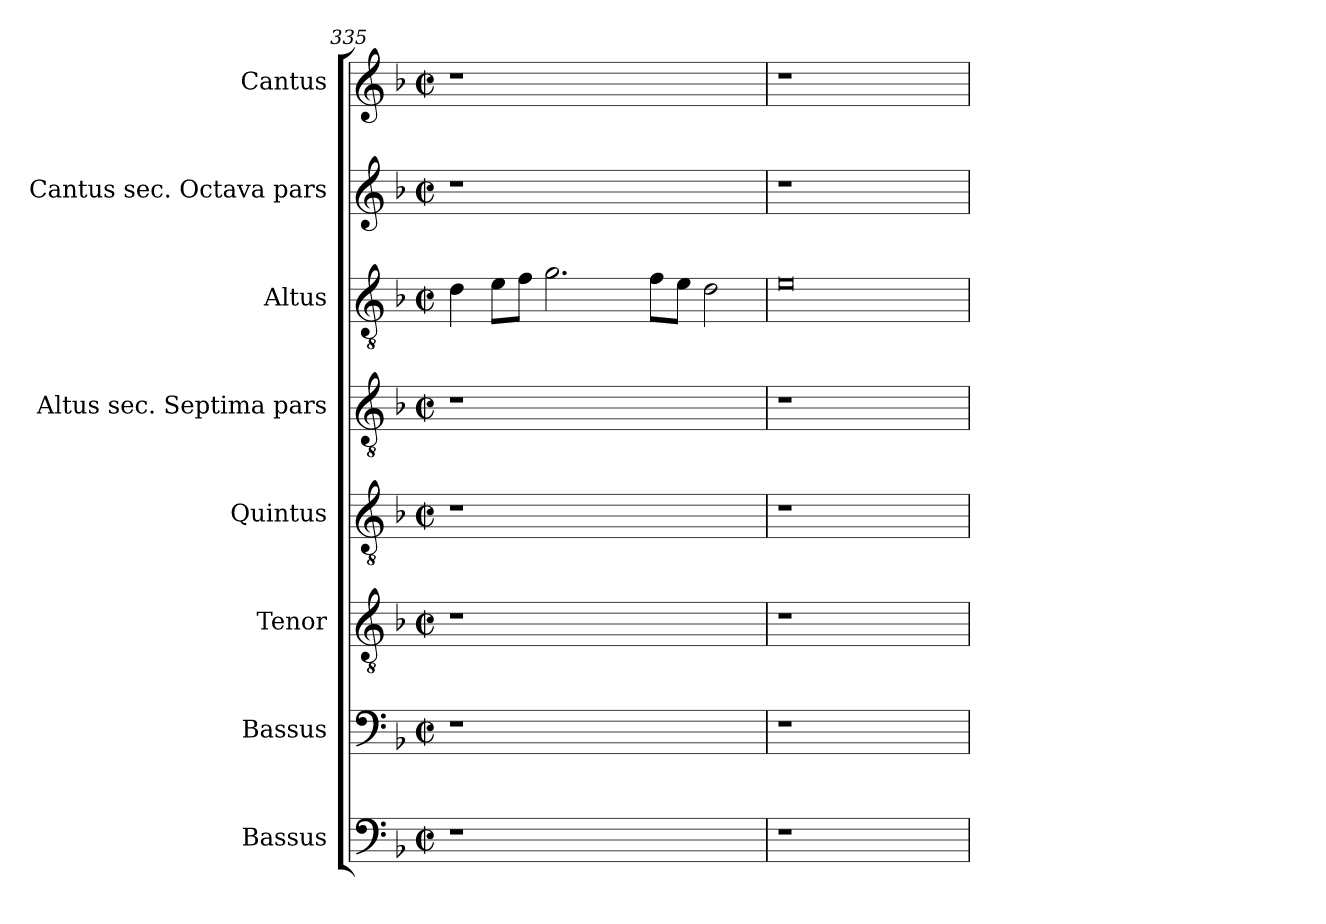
**kern	**kern	**kern	**kern	**kern	**kern	**kern	**kern
*part8	*part7	*part6	*part5	*part4	*part3	*part2	*part1
*staff8	*staff7	*staff6	*staff5	*staff4	*staff3	*staff2	*staff1
*I"Bassus	*I"Bassus	*I"Tenor	*I"Quintus	*I"Altus sec. Septima pars	*I"Altus	*I"Cantus sec. Octava pars	*I"Cantus
*	*I'Bassus	*I'Tenor	*I'Quintus	*	*I'Altus	*	*I'Cantus
*clefF4	*clefF4	*clefGv2	*clefGv2	*clefGv2	*clefGv2	*clefG2	*clefG2
*k[b-]	*k[b-]	*k[b-]	*k[b-]	*k[b-]	*k[b-]	*k[b-]	*k[b-]
*F:	*F:	*F:	*F:	*F:	*F:	*F:	*F:
*M2/2	*M2/2	*M2/2	*M2/2	*M2/2	*M2/2	*M2/2	*M2/2
*met(c|)	*met(c|)	*met(c|)	*met(c|)	*met(c|)	*met(c|)	*met(c|)	*met(c|)
=335	=335	=335	=335	=335	=335	=335	=335
1r	1r	1r	1r	1r	4d\	1r	1r
.	.	.	.	.	8e\L	.	.
.	.	.	.	.	8f\J	.	.
.	.	.	.	.	2.g\	.	.
1ryy	1ryy	1ryy	1ryy	1ryy	.	1ryy	1ryy
.	.	.	.	.	8f\L	.	.
.	.	.	.	.	8e\J	.	.
.	.	.	.	.	2d\	.	.
=336	=336	=336	=336	=336	=336	=336	=336
1r	1r	1r	1r	1r	0e	1r	1r
1ryy	1ryy	1ryy	1ryy	1ryy	.	1ryy	1ryy
=	=	=	=	=	=	=	=
*-	*-	*-	*-	*-	*-	*-	*-
